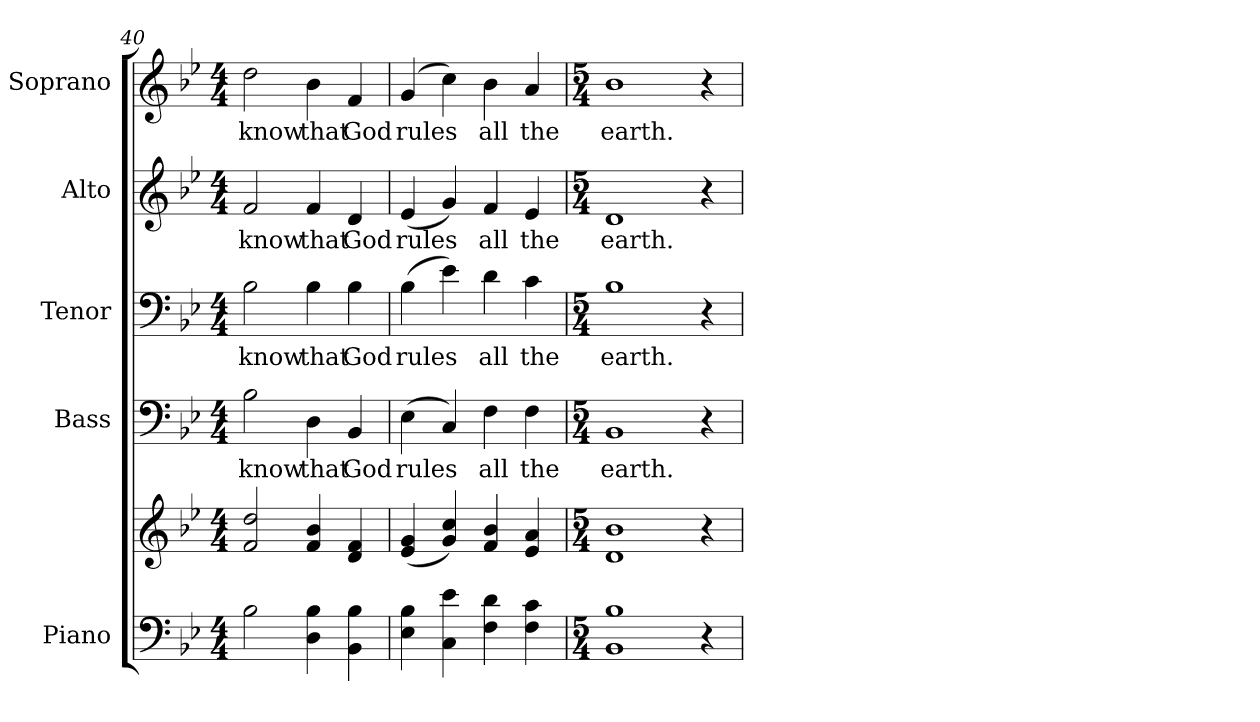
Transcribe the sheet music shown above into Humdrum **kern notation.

**kern	**kern	**kern	**text	**kern	**text	**kern	**text	**kern	**text
*part5	*part5	*part4	*part4	*part3	*part3	*part2	*part2	*part1	*part1
*staff6	*staff5	*staff4	*staff4	*staff3	*staff3	*staff2	*staff2	*staff1	*staff1
*I"Piano	*	*I"Bass	*	*I"Tenor	*	*I"Alto	*	*I"Soprano	*
*I'Pno.	*	*I'B.	*	*I'T.	*	*I'A.	*	*I'S.	*
*clefF4	*clefG2	*clefF4	*	*clefF4	*	*clefG2	*	*clefG2	*
*k[b-e-]	*k[b-e-]	*k[b-e-]	*	*k[b-e-]	*	*k[b-e-]	*	*k[b-e-]	*
*B-:	*B-:	*B-:	*	*B-:	*	*B-:	*	*B-:	*
*M4/4	*M4/4	*M4/4	*	*M4/4	*	*M4/4	*	*M4/4	*
=40	=40	=40	=40	=40	=40	=40	=40	=40	=40
!	!	!	!LO:LY:b:color=#000000	!	!	!	!	!	!
!	!	!	!	!	!LO:LY:b:color=#000000	!	!	!	!
!	!	!	!	!	!	!	!LO:LY:b:color=#000000	!	!
!	!	!	!	!	!	!	!	!	!LO:LY:b:color=#000000
2B-i\	2fi/ 2ddi	2B-i\	know	2B-i\	know	2fi/	know	2ddi\	know
!	!	!	!LO:LY:b:color=#000000	!	!	!	!	!	!
!	!	!	!	!	!LO:LY:b:color=#000000	!	!	!	!
!	!	!	!	!	!	!	!LO:LY:b:color=#000000	!	!
!	!	!	!	!	!	!	!	!	!LO:LY:b:color=#000000
4Di\ 4B-i	4fi/ 4b-i	4Di\	that	4B-i\	that	4fi/	that	4b-i\	that
!	!	!	!LO:LY:b:color=#000000	!	!	!	!	!	!
!	!	!	!	!	!LO:LY:b:color=#000000	!	!	!	!
!	!	!	!	!	!	!	!LO:LY:b:color=#000000	!	!
!	!	!	!	!	!	!	!	!	!LO:LY:b:color=#000000
4BB-i\ 4B-i	4di/ 4fi	4BB-i/	God	4B-i\	God	4di/	God	4fi/	God
!!LO:PB:g=z
=41	=41	=41	=41	=41	=41	=41	=41	=41	=41
!	!	!	!LO:LY:b:color=#000000	!	!	!	!	!	!
!	!	!	!	!	!LO:LY:b:color=#000000	!	!	!	!
!	!	!	!	!	!	!	!LO:LY:b:color=#000000	!	!
!	!	!	!	!	!	!	!	!	!LO:LY:b:color=#000000
4E-i\ 4B-i	(4e-i/ 4gi	(4E-i\	rules	(4B-i\	rules	(4e-i/	rules	(4gi/	rules
4Ci\ 4e-i	4gi/ 4cci)	4Ci/)	.	4e-i\)	.	4gi/)	.	4cci\)	.
!	!	!	!LO:LY:b:color=#000000	!	!	!	!	!	!
!	!	!	!	!	!LO:LY:b:color=#000000	!	!	!	!
!	!	!	!	!	!	!	!LO:LY:b:color=#000000	!	!
!	!	!	!	!	!	!	!	!	!LO:LY:b:color=#000000
4Fi\ 4di	4fi/ 4b-i	4Fi\	all	4di\	all	4fi/	all	4b-i\	all
!	!	!	!LO:LY:b:color=#000000	!	!	!	!	!	!
!	!	!	!	!	!LO:LY:b:color=#000000	!	!	!	!
!	!	!	!	!	!	!	!LO:LY:b:color=#000000	!	!
!	!	!	!	!	!	!	!	!	!LO:LY:b:color=#000000
4Fi\ 4ci	4e-i/ 4ai	4Fi\	the	4ci\	the	4e-i/	the	4ai/	the
=42	=42	=42	=42	=42	=42	=42	=42	=42	=42
*M5/4	*M5/4	*M5/4	*	*M5/4	*	*M5/4	*	*M5/4	*
!	!	!	!LO:LY:b:color=#000000	!	!	!	!	!	!
!	!	!	!	!	!LO:LY:b:color=#000000	!	!	!	!
!	!	!	!	!	!	!	!LO:LY:b:color=#000000	!	!
!	!	!	!	!	!	!	!	!	!LO:LY:b:color=#000000
1BB-i 1B-i	1di 1b-i	1BB-i	earth.	1B-i	earth.	1di	earth.	1b-i	earth.
4r	4r	4r	.	4r	.	4r	.	4r	.
=	=	=	=	=	=	=	=	=	=
*-	*-	*-	*-	*-	*-	*-	*-	*-	*-
